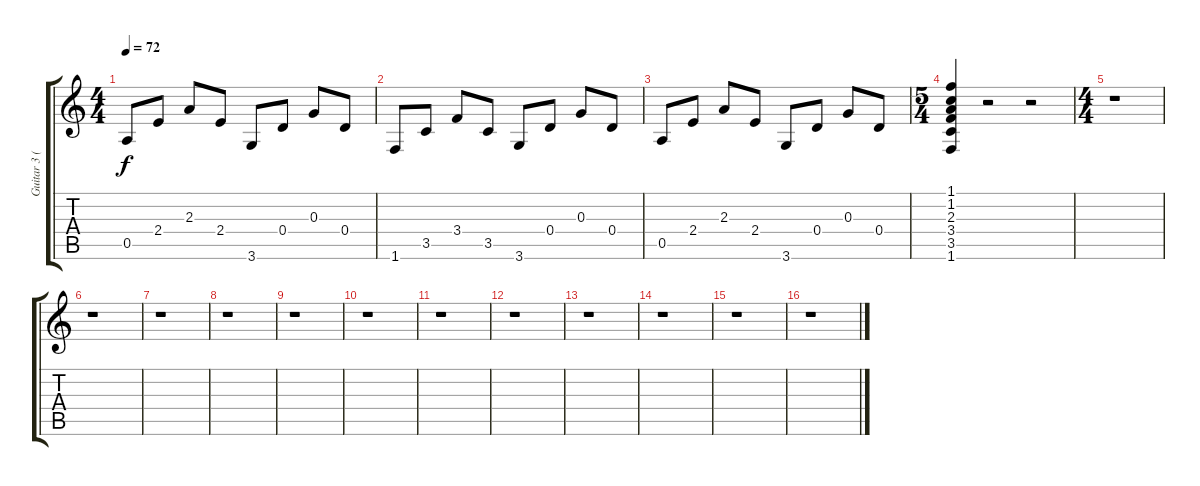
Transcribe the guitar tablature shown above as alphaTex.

\track ("Guitar 3 (Disto)" "Guitar 3 (") {instrument distortionguitar}
\staff {score tabs}
\tuning (E4 B3 G3 D3 A2 E2) {hide}
\ts (4 4)
\tempo 72
\clef g2
\ks c
0.5.8{dy f} 2.4.8 2.3.8 2.4.8 3.6.8 0.4.8 0.3.8 0.4.8 |
1.6.8 3.5.8 3.4.8 3.5.8 3.6.8 0.4.8 0.3.8 0.4.8 |
0.5.8 2.4.8 2.3.8 2.4.8 3.6.8 0.4.8 0.3.8 0.4.8 |
\ts (5 4)
(1.1 1.2 2.3 3.4 3.5 1.6).4 r.2 r.2 |
\ts (4 4)
r.1 |
r.1 |
r.1 |
r.1 |
r.1 |
r.1 |
r.1 |
r.1 |
r.1 |
r.1 |
r.1 |
r.1
